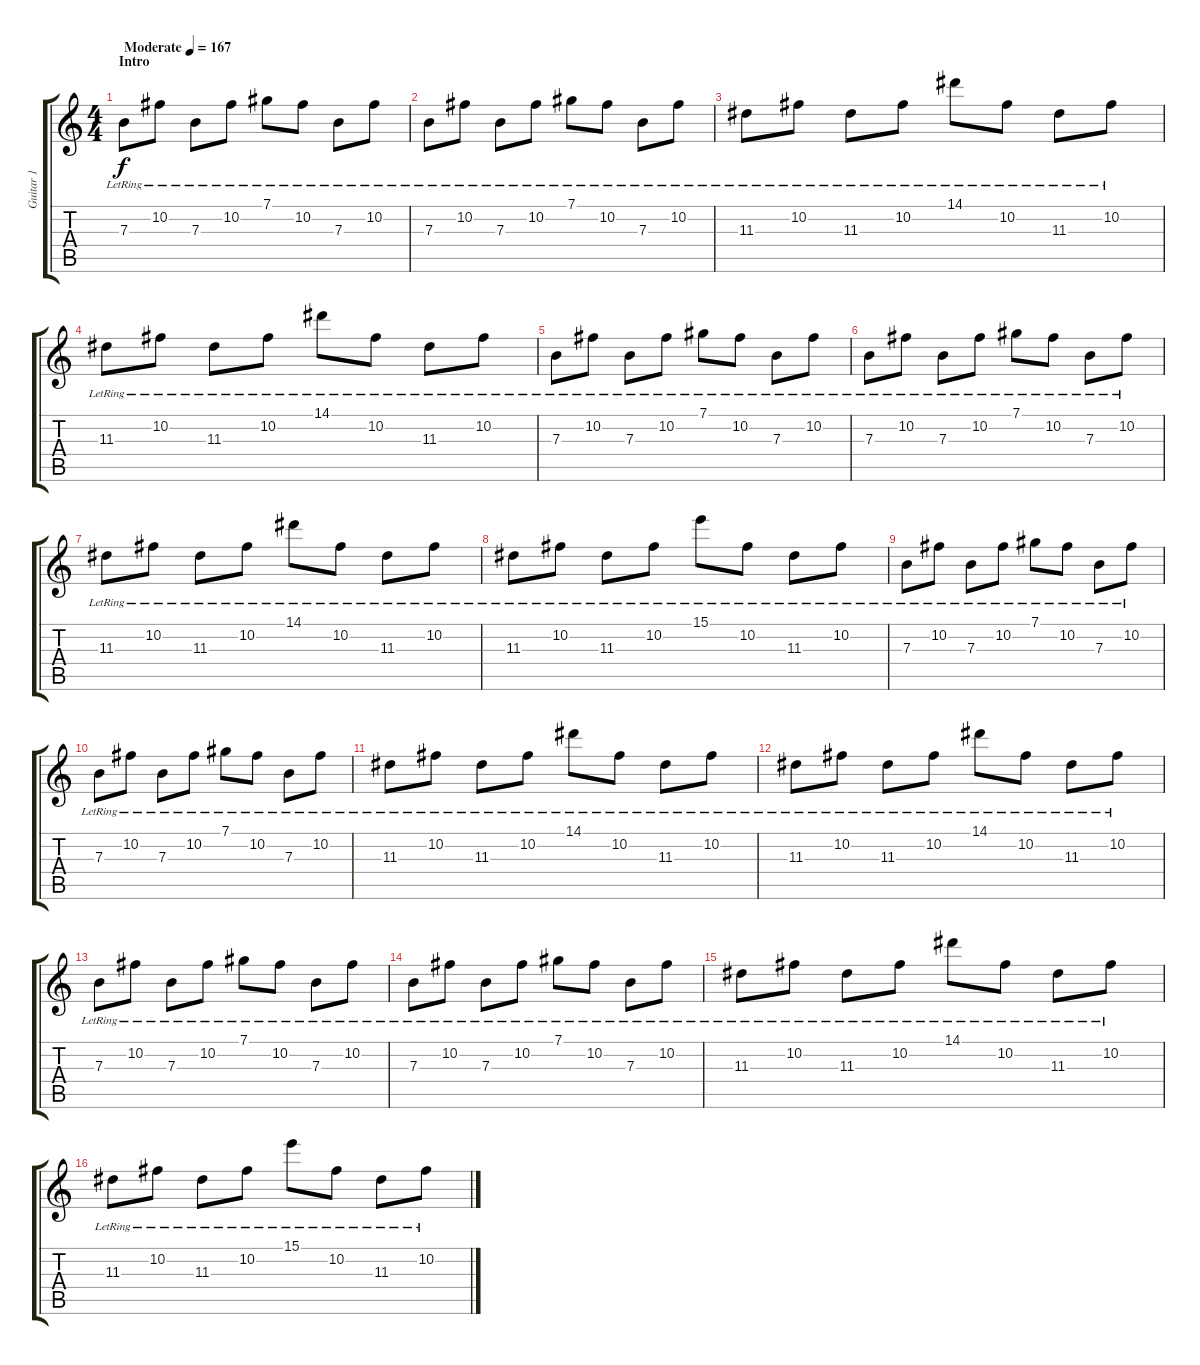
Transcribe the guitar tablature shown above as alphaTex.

\track ("Guitar 1" "Guitar 1") {instrument electricguitarjazz}
\staff {score tabs}
\tuning (Db4 Ab3 E3 B2 Gb2 B1) {hide}
\ts (4 4)
\section ("" "Intro")
\tempo (167 "Moderate")
\clef g2
\ks c
7.3{lr}.8{dy f instrument electricguitarjazz} 10.2{lr}.8 7.3{lr}.8 10.2{lr}.8 7.1{lr}.8 10.2{lr}.8 7.3{lr}.8 10.2{lr}.8 |
7.3{lr}.8 10.2{lr}.8 7.3{lr}.8 10.2{lr}.8 7.1{lr}.8 10.2{lr}.8 7.3{lr}.8 10.2{lr}.8 |
11.3{lr}.8 10.2{lr}.8 11.3{lr}.8 10.2{lr}.8 14.1{lr}.8 10.2{lr}.8 11.3{lr}.8 10.2{lr}.8 |
11.3{lr}.8 10.2{lr}.8 11.3{lr}.8 10.2{lr}.8 14.1{lr}.8 10.2{lr}.8 11.3{lr}.8 10.2{lr}.8 |
7.3{lr}.8 10.2{lr}.8 7.3{lr}.8 10.2{lr}.8 7.1{lr}.8 10.2{lr}.8 7.3{lr}.8 10.2{lr}.8 |
7.3{lr}.8 10.2{lr}.8 7.3{lr}.8 10.2{lr}.8 7.1{lr}.8 10.2{lr}.8 7.3{lr}.8 10.2{lr}.8 |
11.3{lr}.8 10.2{lr}.8 11.3{lr}.8 10.2{lr}.8 14.1{lr}.8 10.2{lr}.8 11.3{lr}.8 10.2{lr}.8 |
11.3{lr}.8 10.2{lr}.8 11.3{lr}.8 10.2{lr}.8 15.1{lr}.8 10.2{lr}.8 11.3{lr}.8 10.2{lr}.8 |
7.3{lr}.8 10.2{lr}.8 7.3{lr}.8 10.2{lr}.8 7.1{lr}.8 10.2{lr}.8 7.3{lr}.8 10.2{lr}.8 |
7.3{lr}.8 10.2{lr}.8 7.3{lr}.8 10.2{lr}.8 7.1{lr}.8 10.2{lr}.8 7.3{lr}.8 10.2{lr}.8 |
11.3{lr}.8 10.2{lr}.8 11.3{lr}.8 10.2{lr}.8 14.1{lr}.8 10.2{lr}.8 11.3{lr}.8 10.2{lr}.8 |
11.3{lr}.8 10.2{lr}.8 11.3{lr}.8 10.2{lr}.8 14.1{lr}.8 10.2{lr}.8 11.3{lr}.8 10.2{lr}.8 |
7.3{lr}.8 10.2{lr}.8 7.3{lr}.8 10.2{lr}.8 7.1{lr}.8 10.2{lr}.8 7.3{lr}.8 10.2{lr}.8 |
7.3{lr}.8 10.2{lr}.8 7.3{lr}.8 10.2{lr}.8 7.1{lr}.8 10.2{lr}.8 7.3{lr}.8 10.2{lr}.8 |
11.3{lr}.8 10.2{lr}.8 11.3{lr}.8 10.2{lr}.8 14.1{lr}.8 10.2{lr}.8 11.3{lr}.8 10.2{lr}.8 |
11.3{lr}.8 10.2{lr}.8 11.3{lr}.8 10.2{lr}.8 15.1{lr}.8 10.2{lr}.8 11.3{lr}.8 10.2{lr}.8
